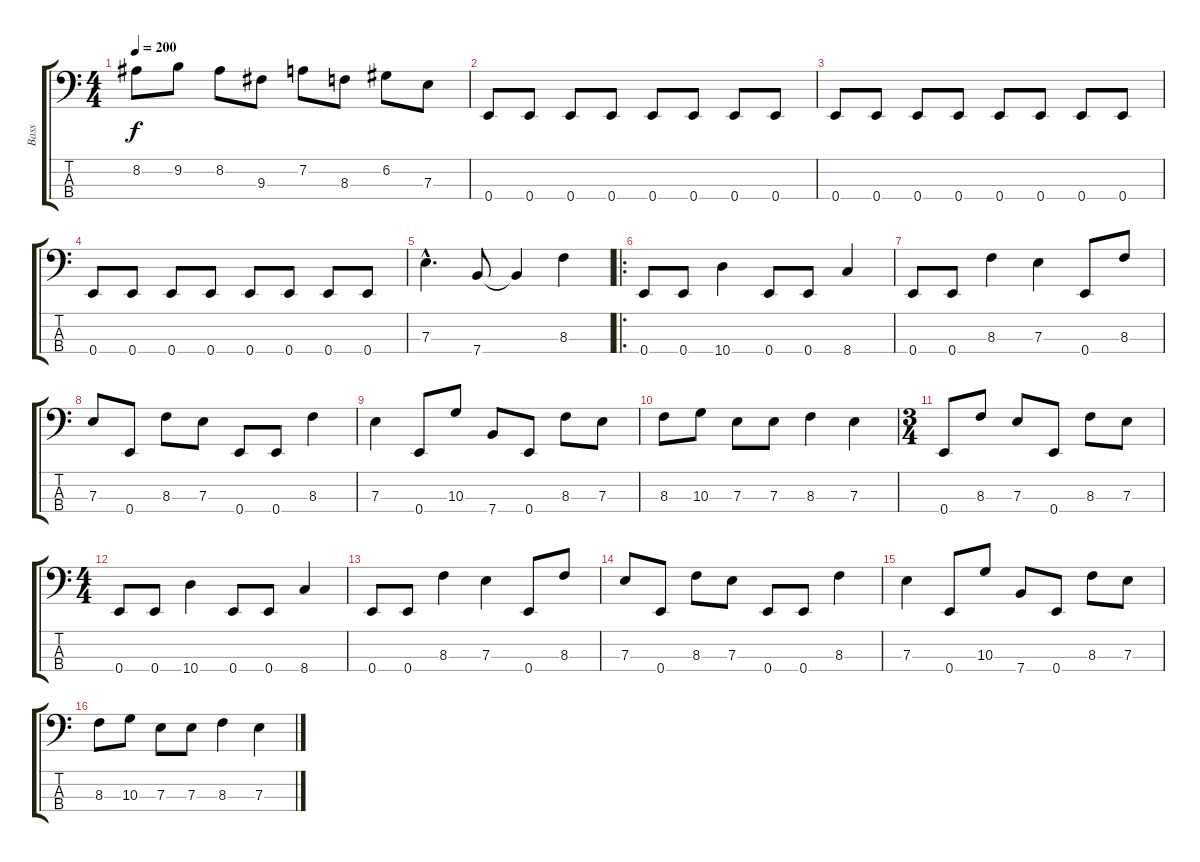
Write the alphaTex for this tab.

\track ("Bass" "Bass") {instrument electricbasspick}
\staff {score tabs}
\tuning (G2 D2 A1 E1) {hide}
\ts (4 4)
\tempo 200
\clef f4
\ks c
8.2.8{dy f} 9.2.8 8.2.8 9.3.8 7.2.8 8.3.8 6.2.8 7.3.8 |
0.4.8 0.4.8 0.4.8 0.4.8 0.4.8 0.4.8 0.4.8 0.4.8 |
0.4.8 0.4.8 0.4.8 0.4.8 0.4.8 0.4.8 0.4.8 0.4.8 |
0.4.8 0.4.8 0.4.8 0.4.8 0.4.8 0.4.8 0.4.8 0.4.8 |
7.3{hac}.4{d} 7.4.8 7.4{t}.4 8.3.4 |
\ro
0.4.8 0.4.8 10.4.4 0.4.8 0.4.8 8.4.4 |
0.4.8 0.4.8 8.3.4 7.3.4 0.4.8 8.3.8 |
7.3.8 0.4.8 8.3.8 7.3.8 0.4.8 0.4.8 8.3.4 |
7.3.4 0.4.8 10.3.8 7.4.8 0.4.8 8.3.8 7.3.8 |
8.3.8 10.3.8 7.3.8 7.3.8 8.3.4 7.3.4 |
\ts (3 4)
0.4.8 8.3.8 7.3.8 0.4.8 8.3.8 7.3.8 |
\ts (4 4)
0.4.8 0.4.8 10.4.4 0.4.8 0.4.8 8.4.4 |
0.4.8 0.4.8 8.3.4 7.3.4 0.4.8 8.3.8 |
7.3.8 0.4.8 8.3.8 7.3.8 0.4.8 0.4.8 8.3.4 |
7.3.4 0.4.8 10.3.8 7.4.8 0.4.8 8.3.8 7.3.8 |
8.3.8 10.3.8 7.3.8 7.3.8 8.3.4 7.3.4
